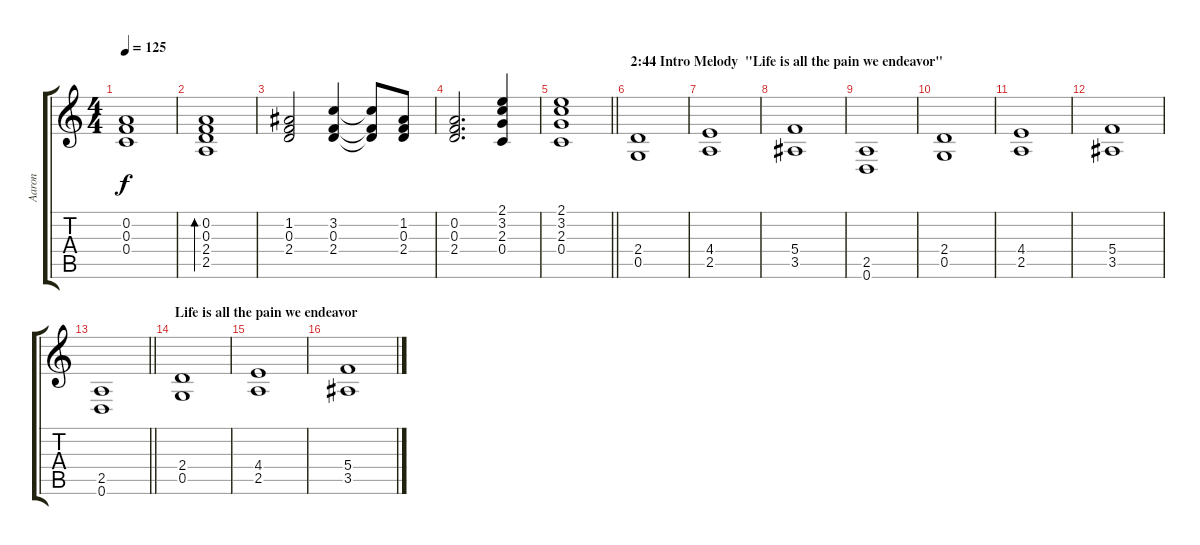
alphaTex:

\track ("Aaron" "Aaron") {instrument distortionguitar}
\staff {score tabs}
\tuning (D4 A3 F3 C3 G2 D2) {hide}
\ts (4 4)
\tempo 125
\clef g2
\ks c
(0.2 0.3 0.4).1{dy f} |
(0.2 0.3 2.4 2.5).1{bd 30} |
(1.2 0.3 2.4).2 (3.2 0.3 2.4).4 (3.2{t} 0.3{t} 2.4{t}).8 (1.2 0.3 2.4).8 |
(0.2 0.3 2.4).2{d} (2.1 3.2 2.3 0.4).4 |
\barLineRight lightlight
(2.1 3.2 2.3 0.4).1 |
\section ("" "2:44 Intro Melody  \"Life is all the pain we endeavor\"")
(2.4 0.5).1{instrument distortionguitar} |
(4.4 2.5).1 |
(5.4 3.5).1 |
(2.5 0.6).1 |
(2.4 0.5).1 |
(4.4 2.5).1 |
(5.4 3.5).1 |
\barLineRight lightlight
(2.5 0.6).1 |
\section ("" "Life is all the pain we endeavor")
(2.4 0.5).1 |
(4.4 2.5).1 |
(5.4 3.5).1
